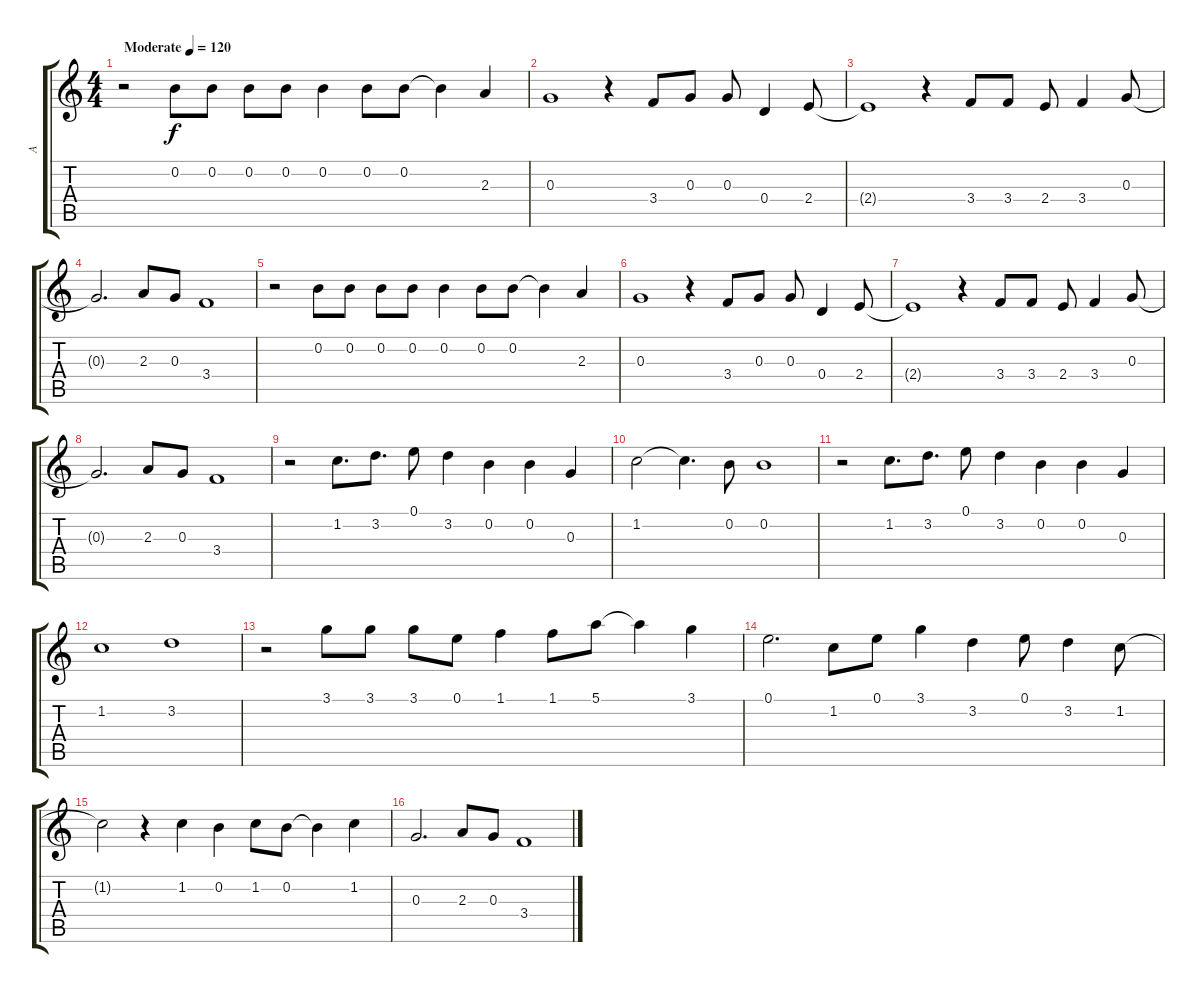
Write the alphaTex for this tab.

\track ("A" "A") {instrument acousticguitarsteel}
\staff {score tabs}
\tuning (E4 B3 G3 D3 A2 E2) {hide}
\ts (4 4)
\tempo (120 "Moderate")
\clef g2
\ks c
r.2{dy f instrument acousticguitarsteel} 0.2.8 0.2.8 0.2.8 0.2.8 0.2.4 0.2.8 0.2.8 0.2{t}.4 2.3.4 |
0.3.1 r.4 3.4.8 0.3.8 0.3.8 0.4.4 2.4.8 |
2.4{t}.1 r.4 3.4.8 3.4.8 2.4.8 3.4.4 0.3.8 |
0.3{t}.2{d} 2.3.8 0.3.8 3.4.1 |
r.2 0.2.8 0.2.8 0.2.8 0.2.8 0.2.4 0.2.8 0.2.8 0.2{t}.4 2.3.4 |
0.3.1 r.4 3.4.8 0.3.8 0.3.8 0.4.4 2.4.8 |
2.4{t}.1 r.4 3.4.8 3.4.8 2.4.8 3.4.4 0.3.8 |
0.3{t}.2{d} 2.3.8 0.3.8 3.4.1 |
r.2 1.2.8{d} 3.2.8{d} 0.1.8 3.2.4 0.2.4 0.2.4 0.3.4 |
1.2.2 1.2{t}.4{d} 0.2.8 0.2.1 |
r.2 1.2.8{d} 3.2.8{d} 0.1.8 3.2.4 0.2.4 0.2.4 0.3.4 |
1.2.1 3.2.1 |
r.2 3.1.8 3.1.8 3.1.8 0.1.8 1.1.4 1.1.8 5.1.8 5.1{t}.4 3.1.4 |
0.1.2{d} 1.2.8 0.1.8 3.1.4 3.2.4 0.1.8 3.2.4 1.2.8 |
1.2{t}.2 r.4 1.2.4 0.2.4 1.2.8 0.2.8 0.2{t}.4 1.2.4 |
0.3.2{d} 2.3.8 0.3.8 3.4.1
